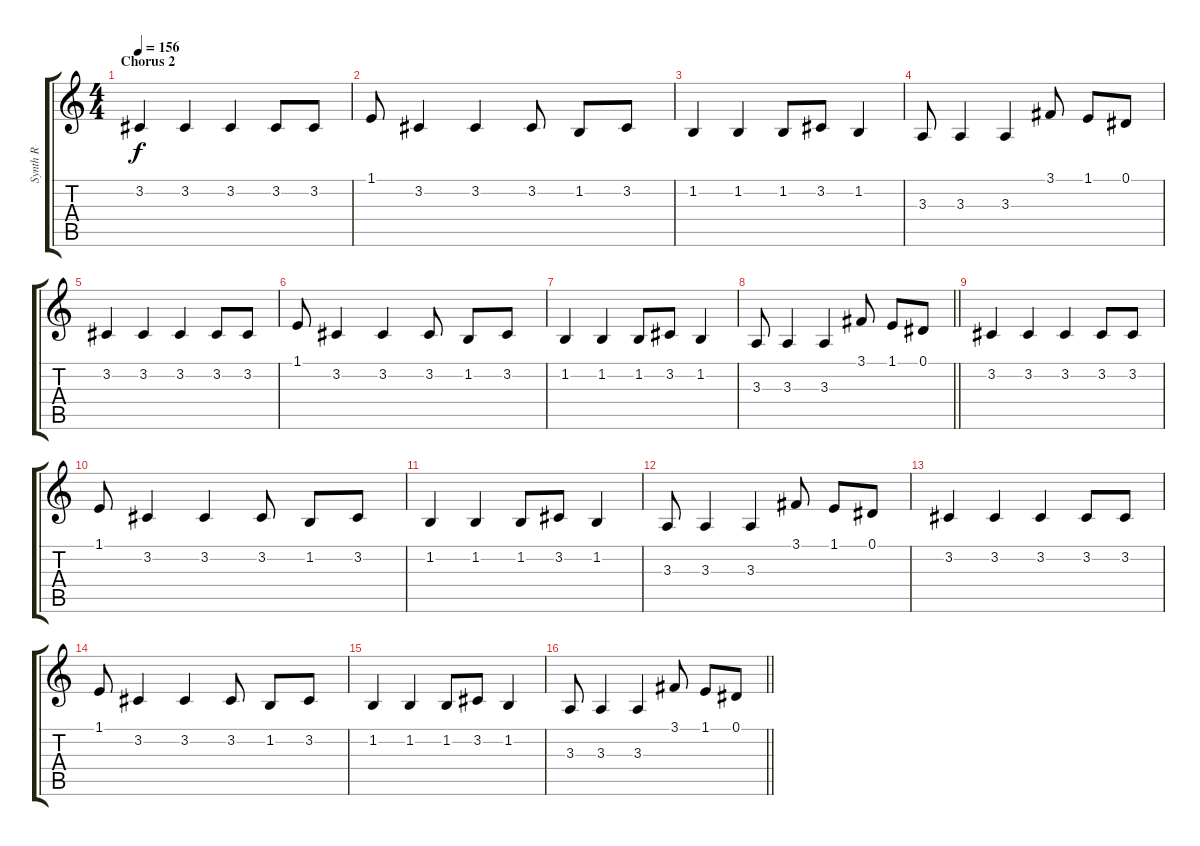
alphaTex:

\track ("Synth R" "Synth R") {instrument pad1newage}
\staff {score tabs}
\tuning (Eb4 Bb3 Gb3 Db3 Ab2 Eb2) {hide}
\ts (4 4)
\section ("" "Chorus 2")
\tempo 156
\clef g2
\ks c
3.2.4{dy f} 3.2.4 3.2.4 3.2.8 3.2.8 |
1.1.8 3.2.4 3.2.4 3.2.8 1.2.8 3.2.8 |
1.2.4 1.2.4 1.2.8 3.2.8 1.2.4 |
3.3.8 3.3.4 3.3.4 3.1.8 1.1.8 0.1.8 |
3.2.4 3.2.4 3.2.4 3.2.8 3.2.8 |
1.1.8 3.2.4 3.2.4 3.2.8 1.2.8 3.2.8 |
1.2.4 1.2.4 1.2.8 3.2.8 1.2.4 |
\barLineRight lightlight
3.3.8 3.3.4 3.3.4 3.1.8 1.1.8 0.1.8 |
3.2.4 3.2.4 3.2.4 3.2.8 3.2.8 |
1.1.8 3.2.4 3.2.4 3.2.8 1.2.8 3.2.8 |
1.2.4 1.2.4 1.2.8 3.2.8 1.2.4 |
3.3.8 3.3.4 3.3.4 3.1.8 1.1.8 0.1.8 |
3.2.4 3.2.4 3.2.4 3.2.8 3.2.8 |
1.1.8 3.2.4 3.2.4 3.2.8 1.2.8 3.2.8 |
1.2.4 1.2.4 1.2.8 3.2.8 1.2.4 |
\barLineRight lightlight
3.3.8 3.3.4 3.3.4 3.1.8 1.1.8 0.1.8
